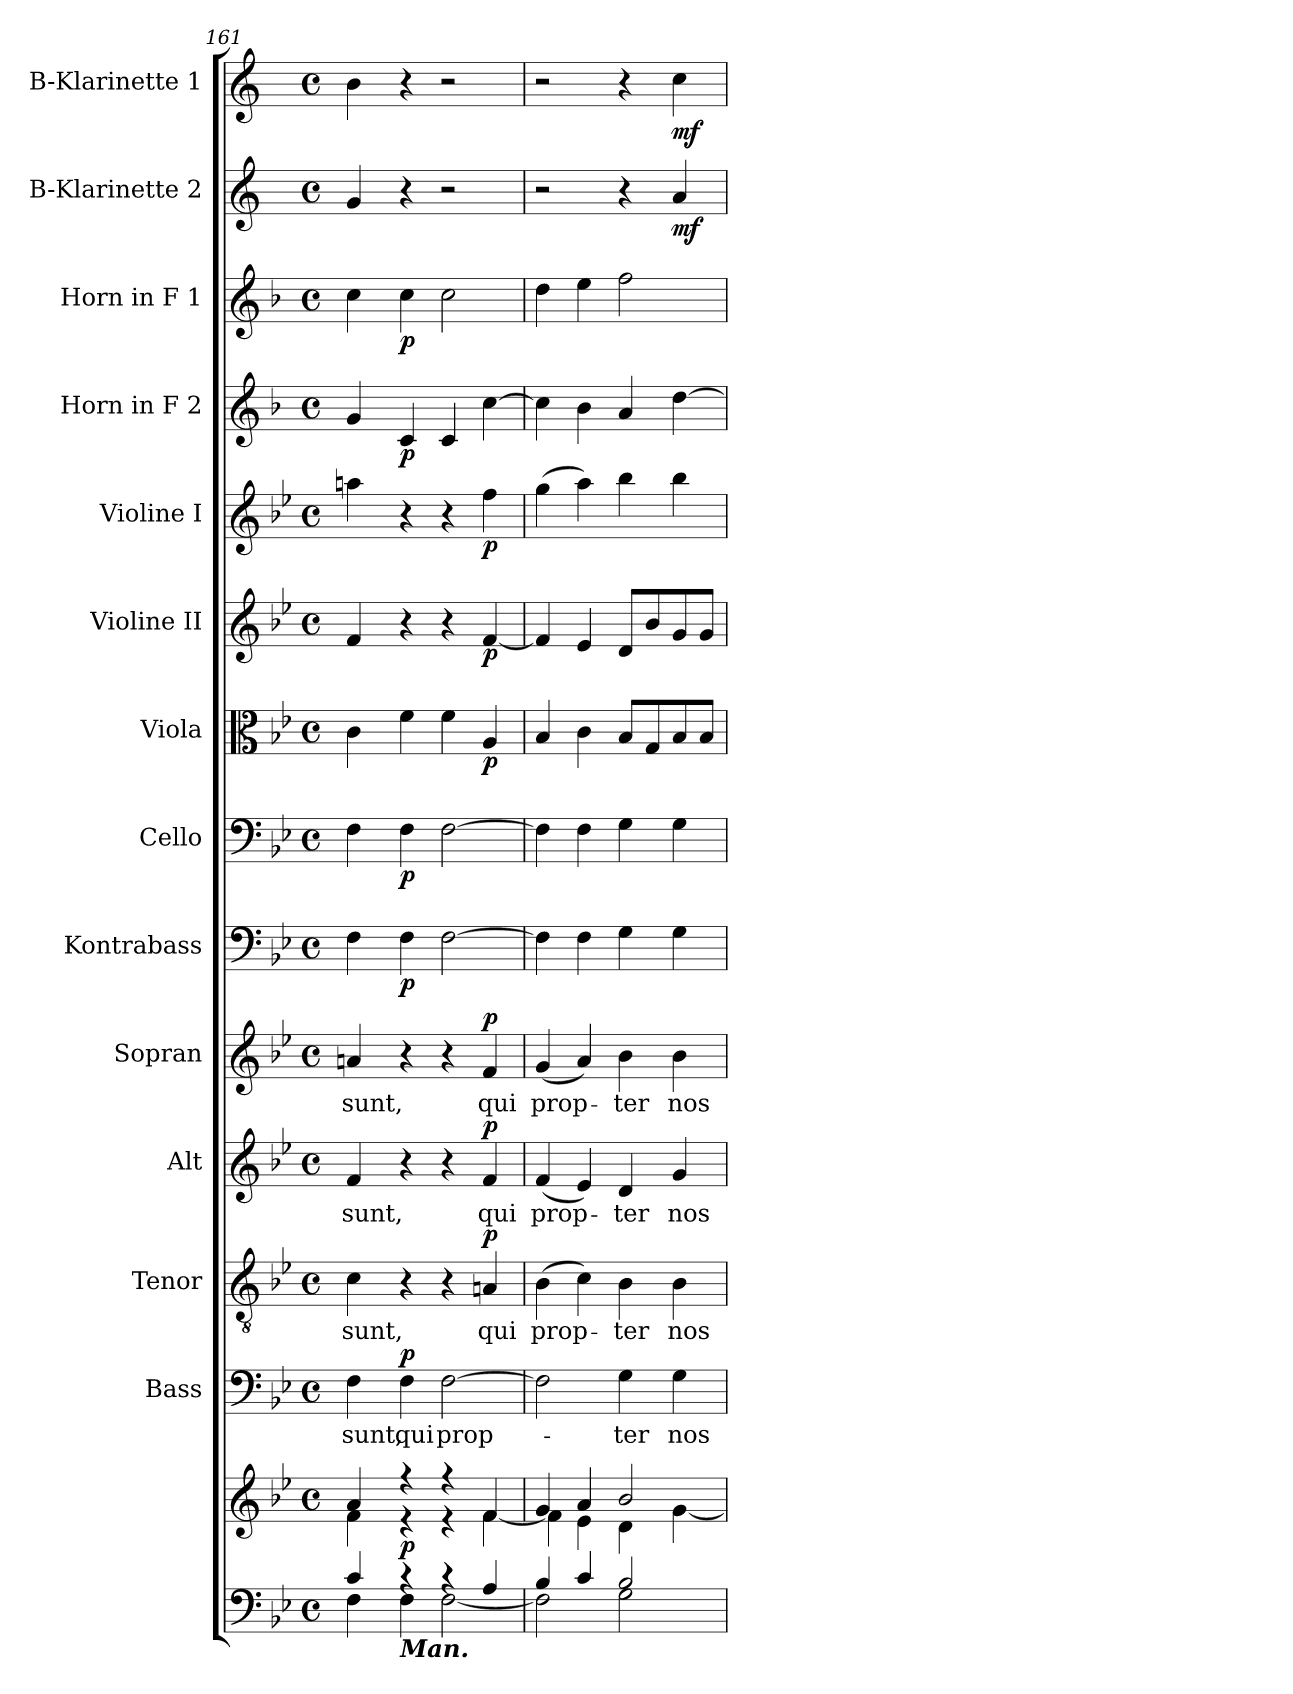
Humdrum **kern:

**kern	**kern	**dynam	**kern	**text	**dynam	**kern	**text	**dynam	**kern	**text	**dynam	**kern	**text	**dynam	**kern	**dynam	**kern	**dynam	**kern	**dynam	**kern	**dynam	**kern	**dynam	**kern	**dynam	**kern	**dynam	**kern	**dynam	**kern	**dynam
*part14	*part14	*part14	*part13	*part13	*part13	*part12	*part12	*part12	*part11	*part11	*part11	*part10	*part10	*part10	*part9	*part9	*part8	*part8	*part7	*part7	*part6	*part6	*part5	*part5	*part4	*part4	*part3	*part3	*part2	*part2	*part1	*part1
*staff15	*staff14	*staff14/15	*staff13	*staff13	*staff13	*staff12	*staff12	*staff12	*staff11	*staff11	*staff11	*staff10	*staff10	*staff10	*staff9	*staff9	*staff8	*staff8	*staff7	*staff7	*staff6	*staff6	*staff5	*staff5	*staff4	*staff4	*staff3	*staff3	*staff2	*staff2	*staff1	*staff1
*	*	*	*I"Bass	*	*	*I"Tenor	*	*	*I"Alt	*	*	*I"Sopran	*	*	*I"Kontrabass	*	*I"Cello	*	*I"Viola	*	*I"Violine II	*	*I"Violine I	*	*I"Horn in F 2	*	*I"Horn in F 1	*	*I"B-Klarinette 2	*	*I"B-Klarinette 1	*
*	*	*	*I'B.	*	*	*I'T.	*	*	*I'A.	*	*	*I'S.	*	*	*I'Kb.	*	*	*	*I'Vla.	*	*I'Vl. II	*	*I'Vl. I	*	*	*	*	*	*I'B Kl. 2	*	*I'B Kl. 1	*
*clefF4	*clefG2	*	*clefF4	*	*	*clefGv2	*	*	*clefG2	*	*	*clefG2	*	*	*clefF4	*	*clefF4	*	*clefC3	*	*clefG2	*	*clefG2	*	*clefG2	*	*clefG2	*	*clefG2	*	*clefG2	*
*	*	*	*	*	*	*	*	*	*	*	*	*	*	*	*ITrd7c12	*	*	*	*	*	*	*	*	*	*ITrd4c7	*	*ITrd4c7	*	*ITrd1c2	*	*ITrd1c2	*
*k[b-e-]	*k[b-e-]	*	*k[b-e-]	*	*	*k[b-e-]	*	*	*k[b-e-]	*	*	*k[b-e-]	*	*	*k[b-e-]	*	*k[b-e-]	*	*k[b-e-]	*	*k[b-e-]	*	*k[b-e-]	*	*k[b-e-]	*	*k[b-e-]	*	*k[b-e-]	*	*k[b-e-]	*
*B-:	*B-:	*	*B-:	*	*	*B-:	*	*	*B-:	*	*	*B-:	*	*	*B-:	*	*B-:	*	*B-:	*	*B-:	*	*B-:	*	*B-:	*	*B-:	*	*B-:	*	*B-:	*
*M4/4	*M4/4	*	*M4/4	*	*	*M4/4	*	*	*M4/4	*	*	*M4/4	*	*	*M4/4	*	*M4/4	*	*M4/4	*	*M4/4	*	*M4/4	*	*M4/4	*	*M4/4	*	*M4/4	*	*M4/4	*
*met(c)	*met(c)	*	*met(c)	*	*	*met(c)	*	*	*met(c)	*	*	*met(c)	*	*	*met(c)	*	*met(c)	*	*met(c)	*	*met(c)	*	*met(c)	*	*met(c)	*	*met(c)	*	*met(c)	*	*met(c)	*
=161	=161	=161	=161	=161	=161	=161	=161	=161	=161	=161	=161	=161	=161	=161	=161	=161	=161	=161	=161	=161	=161	=161	=161	=161	=161	=161	=161	=161	=161	=161	=161	=161
*^	*^	*	*	*	*	*	*	*	*	*	*	*	*	*	*	*	*	*	*	*	*	*	*	*	*	*	*	*	*	*	*	*
!	!	!	!	!	!	!LO:LY:b	!	!	!LO:LY:b	!	!	!LO:LY:b	!	!	!LO:LY:b	!	!	!	!	!	!	!	!	!	!	!	!	!	!	!	!	!	!	!
4c/	4F\	4a/	4f\	.	4F\	sunt,	.	4c\	sunt,	.	4f/	sunt,	.	4an/	sunt,	.	4FF\	.	4F\	.	4c\	.	4f/	.	4aan\	.	4c/	.	4f\	.	4f/	.	4a\	.
!LO:TX:b:Bi:t=Man.	!	!	!	!	!	!	!	!	!	!	!	!	!	!	!	!	!	!	!	!	!	!	!	!	!	!	!	!	!	!	!	!	!	!
!	!	!	!	!LO:DY:b	!	!LO:LY:b	!LO:DY:a	!	!	!	!	!	!	!	!	!	!	!LO:DY:b	!	!LO:DY:b	!	!	!	!	!	!	!	!LO:DY:b	!	!LO:DY:b	!	!	!	!
4rc	4F\	4r	4r	p	4F\	qui	p	4r	.	.	4r	.	.	4r	.	.	4FF\	p	4F\	p	4f\	.	4r	.	4r	.	4F/	p	4f\	p	4r	.	4r	.
!	!	!	!	!	!	!LO:LY:b	!	!	!	!	!	!	!	!	!	!	!	!	!	!	!	!	!	!	!	!	!	!	!	!	!	!	!	!
4rc	[<2F\	4r	4r	.	[2F\	prop-	.	4r	.	.	4r	.	.	4r	.	.	[2FF\	.	[2F\	.	4f\	.	4r	.	4r	.	4F/	.	2f\	.	2r	.	2r	.
!	!	!	!	!	!	!	!	!	!LO:LY:b	!LO:DY:a	!	!LO:LY:b	!LO:DY:a	!	!LO:LY:b	!LO:DY:a	!	!	!	!	!	!LO:DY:b	!	!LO:DY:b	!	!LO:DY:b	!	!	!	!	!	!	!	!
4A/	.	4f/	[<4f\	.	.	.	.	4An/	qui	p	4f/	qui	p	4f/	qui	p	.	.	.	.	4A/	p	[4f/	p	4ff\	p	[4f\	.	.	.	.	.	.	.
!!LO:PB:g=z
=162	=162	=162	=162	=162	=162	=162	=162	=162	=162	=162	=162	=162	=162	=162	=162	=162	=162	=162	=162	=162	=162	=162	=162	=162	=162	=162	=162	=162	=162	=162	=162	=162	=162	=162
!	!	!	!	!	!	!	!	!	!LO:LY:b	!	!	!LO:LY:b	!	!	!LO:LY:b	!	!	!	!	!	!	!	!	!	!	!	!	!	!	!	!	!	!	!
4B-/	2F\]	4g/	4f\]	.	2F\]	.	.	(>4B-\	prop-	.	(<4f/	prop-	.	(<4g/	prop-	.	4FF\]	.	4F\]	.	4B-/	.	4f/]	.	(>4gg\	.	4f\]	.	4g\	.	2r	.	2r	.
4c/	.	4a/	4e-\	.	.	.	.	4c\)	.	.	4e-/)	.	.	4a/)	.	.	4FF\	.	4F\	.	4c\	.	4e-/	.	4aa\)	.	4e-\	.	4a\	.	.	.	.	.
!	!	!	!	!	!	!LO:LY:b	!	!	!LO:LY:b	!	!	!LO:LY:b	!	!	!LO:LY:b	!	!	!	!	!	!	!	!	!	!	!	!	!	!	!	!	!	!	!
2B-/	2G\	2b-/	4d\	.	4G\	-ter	.	4B-\	-ter	.	4d/	-ter	.	4b-\	-ter	.	4GG\	.	4G\	.	8B-/L	.	8d/L	.	4bb-\	.	4d/	.	2b-\	.	4r	.	4r	.
.	.	.	.	.	.	.	.	.	.	.	.	.	.	.	.	.	.	.	.	.	8G/	.	8b-/	.	.	.	.	.	.	.	.	.	.	.
!	!	!	!	!	!	!LO:LY:b	!	!	!LO:LY:b	!	!	!LO:LY:b	!	!	!LO:LY:b	!	!	!	!	!	!	!	!	!	!	!	!	!	!	!	!	!LO:DY:b	!	!LO:DY:b
.	.	.	[<4g\	.	4G\	nos	.	4B-\	nos	.	4g/	nos	.	4b-\	nos	.	4GG\	.	4G\	.	8B-/	.	8g/	.	4bb-\	.	[4g\	.	.	.	4g/	mf	4b-\	mf
.	.	.	.	.	.	.	.	.	.	.	.	.	.	.	.	.	.	.	.	.	8B-/J	.	8g/J	.	.	.	.	.	.	.	.	.	.	.
*v	*v	*	*	*	*	*	*	*	*	*	*	*	*	*	*	*	*	*	*	*	*	*	*	*	*	*	*	*	*	*	*	*	*	*
*	*v	*v	*	*	*	*	*	*	*	*	*	*	*	*	*	*	*	*	*	*	*	*	*	*	*	*	*	*	*	*	*	*	*
=	=	=	=	=	=	=	=	=	=	=	=	=	=	=	=	=	=	=	=	=	=	=	=	=	=	=	=	=	=	=	=	=
*-	*-	*-	*-	*-	*-	*-	*-	*-	*-	*-	*-	*-	*-	*-	*-	*-	*-	*-	*-	*-	*-	*-	*-	*-	*-	*-	*-	*-	*-	*-	*-	*-
